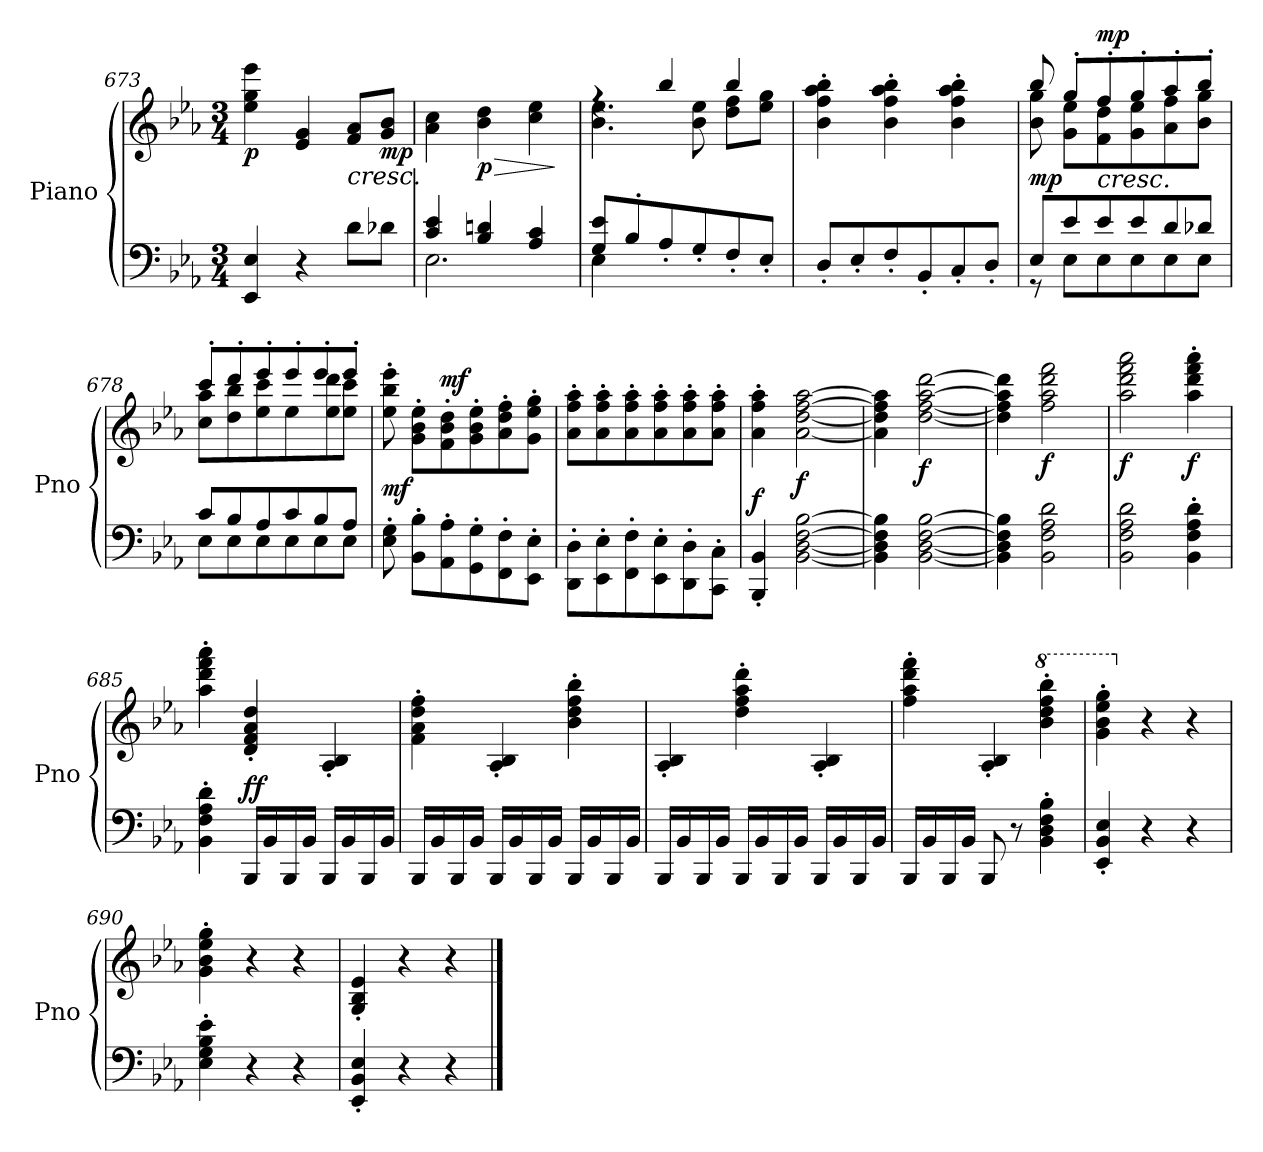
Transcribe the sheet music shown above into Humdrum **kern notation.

**kern	**kern	**dynam
*part1	*part1	*part1
*staff2	*staff1	*staff1/2
*I"Piano	*	*
*I'Pno	*	*
*clefF4	*clefG2	*
*k[b-e-a-]	*k[b-e-a-]	*
*M3/4	*M3/4	*
=673	=673	=673
!	!	!LO:DY:b
4EE-/ 4E-/	4ee-\ 4gg\ 4eee-\	p
4r	4e-/ 4g/	.
!	!	!LO:HP:b
8d\L	8f/ 8a-/L	<
!	!	!LO:DY:b
8d-X\J	8g/ 8b-/J	mp
.	.	[
=674	=674	=674
*^	*	*
4c/ 4e-/	2.E-\	4a-\ 4cc\	.
!	!	!	!LO:HP:b
!	!	!	!LO:DY:n=1:b
4B-/ 4dn/	.	4b-\ 4dd\	> p
4A-/ 4c/	.	4cc\ 4ee-\	.
*v	*v	*	*
.	.	]
=675	=675	=675
*^	*^	*
8G/ 8e-/L	4E-\	4rff	4.b-\ 4.ee-\	.
8B-'/	.	.	.	.
8A-'/	2ryy	4bb-/	.	.
8G'/	.	.	8b-\ 8ee-\	.
8F'/	.	4bb-/	8dd\ 8ff\L	.
8E-'/J	.	.	8ee-\ 8gg\J	.
*v	*v	*	*	*
*	*v	*v	*
=676	=676	=676
8D'/L	4b-\' 4ff\' 4aa-\' 4bb-\'	.
8E-'/	.	.
8F'/	4b-\' 4ff\' 4aa-\' 4bb-\'	.
8BB-'/	.	.
8C'/	4b-\' 4ff\' 4aa-\' 4bb-\'	.
8D'/J	.	.
!!LO:LB:g=z
=677	=677	=677
*^	*^	*
!	!	!	!	!LO:DY:a=2
8E-/L	8r	8bb-/	8b-\ 8gg\	mp
8e-/	8E-\L	8gg'/L	8g\ 8ee-\L	.
!LO:TX:a:i:t=cresc.	!	!	!	!
!	!	!	!	!LO:DY:a
8e-/	8E-\	8ff'/	8f\ 8dd\	mp
8e-/	8E-\	8gg'/	8g\ 8ee-\	.
8d/	8E-\	8aa-'/	8a-\ 8ff\	.
8d-X/J	8E-\J	8bb-'/J	8b-\ 8gg\J	.
=678	=678	=678	=678	=678
8c/L	8E-\L	8ccc'/L	8cc\ 8aa-\L	.
8B-/	8E-\	8ddd'/	8dd\ 8bb-\	.
8A-/	8E-\	8eee-'/	8ee-\ 8ccc\	.
8c/	8E-\	8eee-'/	8ee-\	.
8B-/	8E-\	8eee-'/	8ee-\ 8ddd\	.
8A-/J	8E-\J	8eee-'/J	8ee-\ 8ccc\J	.
=679	=679	=679	=679	=679
!	!	!	!	!LO:DY:a=2
*v	*v	*	*	*
*	*v	*v	*
8E-\' 8G\'	8ee-\' 8bb-\' 8eee-\'	mf
8BB-\' 8B-\'L	8g\' 8b-\' 8ee-\'L	.
!	!	!LO:DY:a
8AA-\' 8A-\'	8f\' 8b-\' 8dd\'	mf
8GG\' 8G\'	8g\' 8b-\' 8ee-\'	.
8FF\' 8F\'	8a-\' 8dd\' 8ff\'	.
8EE-\' 8E-\'J	8g\' 8ee-\' 8gg\'J	.
=680	=680	=680
8DD\' 8D\'L	8a-\' 8ff\' 8aa-\'L	.
8EE-\' 8E-\'	8a-\' 8ff\' 8aa-\'	.
8FF\' 8F\'	8a-\' 8ff\' 8aa-\'	.
8EE-\' 8E-\'	8a-\' 8ff\' 8aa-\'	.
8DD\' 8D\'	8a-\' 8ff\' 8aa-\'	.
8CC\' 8C\'J	8a-\' 8ff\' 8aa-\'J	.
!!LO:LB:g=z
=681	=681	=681
!	!	!LO:DY:a=2
4BBB-/' 4BB-/'	4a-\' 4ff\' 4aa-\'	f
!	!	!LO:DY:b
[2BB-\ [2D\ [2F\ [2B-\	[2a-\ [2dd\ [2ff\ [2aa-\	f
=682	=682	=682
4BB-\] 4D\] 4F\] 4B-\]	4a-\] 4dd\] 4ff\] 4aa-\]	.
!	!	!LO:DY:b
[2BB-\ [2D\ [2F\ [2B-\	[2dd\ [2ff\ [2aa-\ [2ddd\	f
=683	=683	=683
4BB-\] 4D\] 4F\] 4B-\]	4dd\] 4ff\] 4aa-\] 4ddd\]	.
!	!	!LO:DY:b
2BB-\ 2F\ 2A-\ 2d\	2ff\ 2aa-\ 2ddd\ 2fff\	f
=684	=684	=684
!	!	!LO:DY:b
2BB-\ 2F\ 2A-\ 2d\	2aa-\ 2ddd\ 2fff\ 2aaa-\	f
!	!	!LO:DY:b
4BB-\' 4F\' 4A-\' 4d\'	4aa-\' 4ddd\' 4fff\' 4aaa-\'	f
!!LO:LB:g=z
=685	=685	=685
4BB-\' 4F\' 4A-\' 4d\'	4aa-\' 4ddd\' 4fff\' 4aaa-\'	.
!	!	!LO:DY:a=2
16BBB-!/LL	4d/' 4f/' 4a-/' 4dd/'	ff
16BB-!/	.	.
16BBB-!/	.	.
16BB-!/JJ	.	.
16BBB-!/LL	4A-/' 4B-/'	.
16BB-!/	.	.
16BBB-!/	.	.
16BB-!/JJ	.	.
=686	=686	=686
16BBB-!/LL	4f\' 4a-\' 4dd\' 4ff\'	.
16BB-!/	.	.
16BBB-!/	.	.
16BB-!/JJ	.	.
16BBB-!/LL	4A-/' 4B-/'	.
16BB-!/	.	.
16BBB-!/	.	.
16BB-!/JJ	.	.
16BBB-!/LL	4b-\' 4dd\' 4ff\' 4bb-\'	.
16BB-!/	.	.
16BBB-!/	.	.
16BB-!/JJ	.	.
=687	=687	=687
16BBB-!/LL	4A-/' 4B-/'	.
16BB-!/	.	.
16BBB-!/	.	.
16BB-!/JJ	.	.
16BBB-!/LL	4dd\' 4ff\' 4aa-\' 4ddd\'	.
16BB-!/	.	.
16BBB-!/	.	.
16BB-!/JJ	.	.
16BBB-!/LL	4A-/' 4B-/'	.
16BB-!/	.	.
16BBB-!/	.	.
16BB-!/JJ	.	.
=688	=688	=688
16BBB-!/LL	4ff\' 4aa-\' 4ddd\' 4fff\'	.
16BB-!/	.	.
16BBB-!/	.	.
16BB-!/JJ	.	.
8BBB-/	4A-/' 4B-/'	.
8r	.	.
*	*8va	*
4BB-\' 4D\' 4F\' 4B-\'	4bb-\' 4ddd\' 4fff\' 4bbb-\'	.
=689	=689	=689
4EE-/' 4BB-/' 4E-/'	4gg\' 4bb-\' 4eee-\' 4ggg\'	.
*	*X8va	*
4r	4r	.
4r	4r	.
=690	=690	=690
4E-\' 4G\' 4B-\' 4e-\'	4g\' 4b-\' 4ee-\' 4gg\'	.
4r	4r	.
4r	4r	.
=691	=691	=691
4EE-/' 4BB-/' 4E-/'	4G/' 4B-/' 4e-/'	.
4r	4r	.
4r	4r	.
==	==	==
*-	*-	*-
